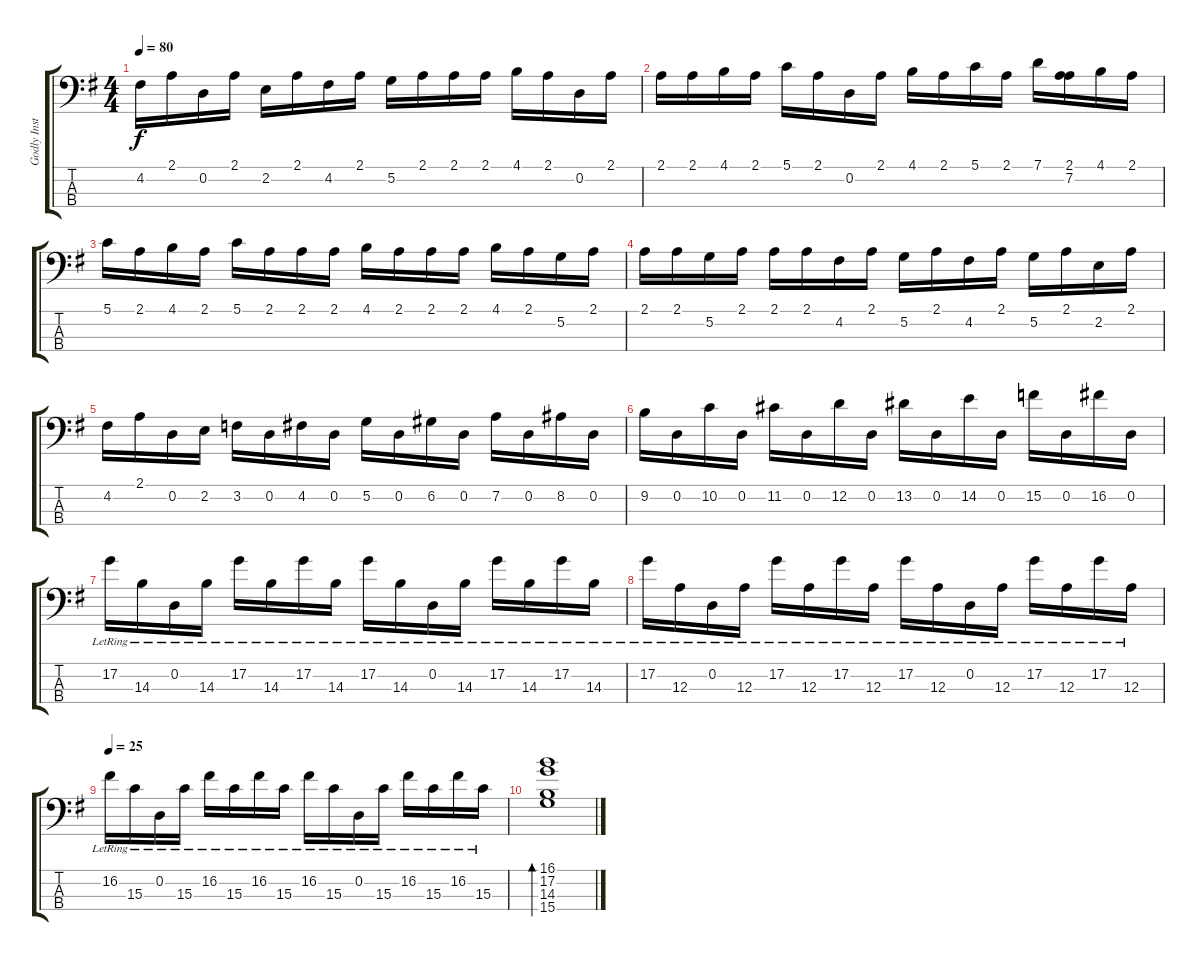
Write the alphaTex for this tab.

\track ("Godly Instrument" "Godly Inst") {instrument electricbassfinger}
\staff {score tabs}
\tuning (G2 D2 A1 E1) {hide}
\ts (4 4)
\tempo 80
\clef f4
\ks g
4.2.16{dy f} 2.1.16 0.2.16 2.1.16 2.2.16 2.1.16 4.2.16 2.1.16 5.2.16 2.1.16 2.1.16 2.1.16 4.1.16 2.1.16 0.2.16 2.1.16 |
2.1.16 2.1.16 4.1.16 2.1.16 5.1.16 2.1.16 0.2.16 2.1.16 4.1.16 2.1.16 5.1.16 2.1.16 7.1.16 (2.1 7.2).16 4.1.16 2.1.16 |
5.1.16 2.1.16 4.1.16 2.1.16 5.1.16 2.1.16 2.1.16 2.1.16 4.1.16 2.1.16 2.1.16 2.1.16 4.1.16 2.1.16 5.2.16 2.1.16 |
2.1.16 2.1.16 5.2.16 2.1.16 2.1.16 2.1.16 4.2.16 2.1.16 5.2.16 2.1.16 4.2.16 2.1.16 5.2.16 2.1.16 2.2.16 2.1.16 |
4.2.16 2.1.16 0.2.16 2.2.16 3.2.16 0.2.16 4.2.16 0.2.16 5.2.16 0.2.16 6.2.16 0.2.16 7.2.16 0.2.16 8.2.16 0.2.16 |
9.2.16 0.2.16 10.2.16 0.2.16 11.2.16 0.2.16 12.2.16 0.2.16 13.2.16 0.2.16 14.2.16 0.2.16 15.2.16 0.2.16 16.2.16 0.2.16 |
17.2{lr}.16 14.3{lr}.16 0.2{lr}.16 14.3{lr}.16 17.2{lr}.16 14.3{lr}.16 17.2{lr}.16 14.3{lr}.16 17.2{lr}.16 14.3{lr}.16 0.2{lr}.16 14.3{lr}.16 17.2{lr}.16 14.3{lr}.16 17.2{lr}.16 14.3{lr}.16 |
17.2{lr}.16 12.3{lr}.16 0.2{lr}.16 12.3{lr}.16 17.2{lr}.16 12.3{lr}.16 17.2{lr}.16 12.3{lr}.16 17.2{lr}.16 12.3{lr}.16 0.2{lr}.16 12.3{lr}.16 17.2{lr}.16 12.3{lr}.16 17.2{lr}.16 12.3{lr}.16 |
\tempo 25
16.2{lr}.16 15.3{lr}.16 0.2{lr}.16 15.3{lr}.16 16.2{lr}.16 15.3{lr}.16 16.2{lr}.16 15.3{lr}.16 16.2{lr}.16 15.3{lr}.16 0.2{lr}.16 15.3{lr}.16 16.2{lr}.16 15.3{lr}.16 16.2{lr}.16 15.3{lr}.16 |
(16.1 17.2 14.3 15.4).1{bd 120}
